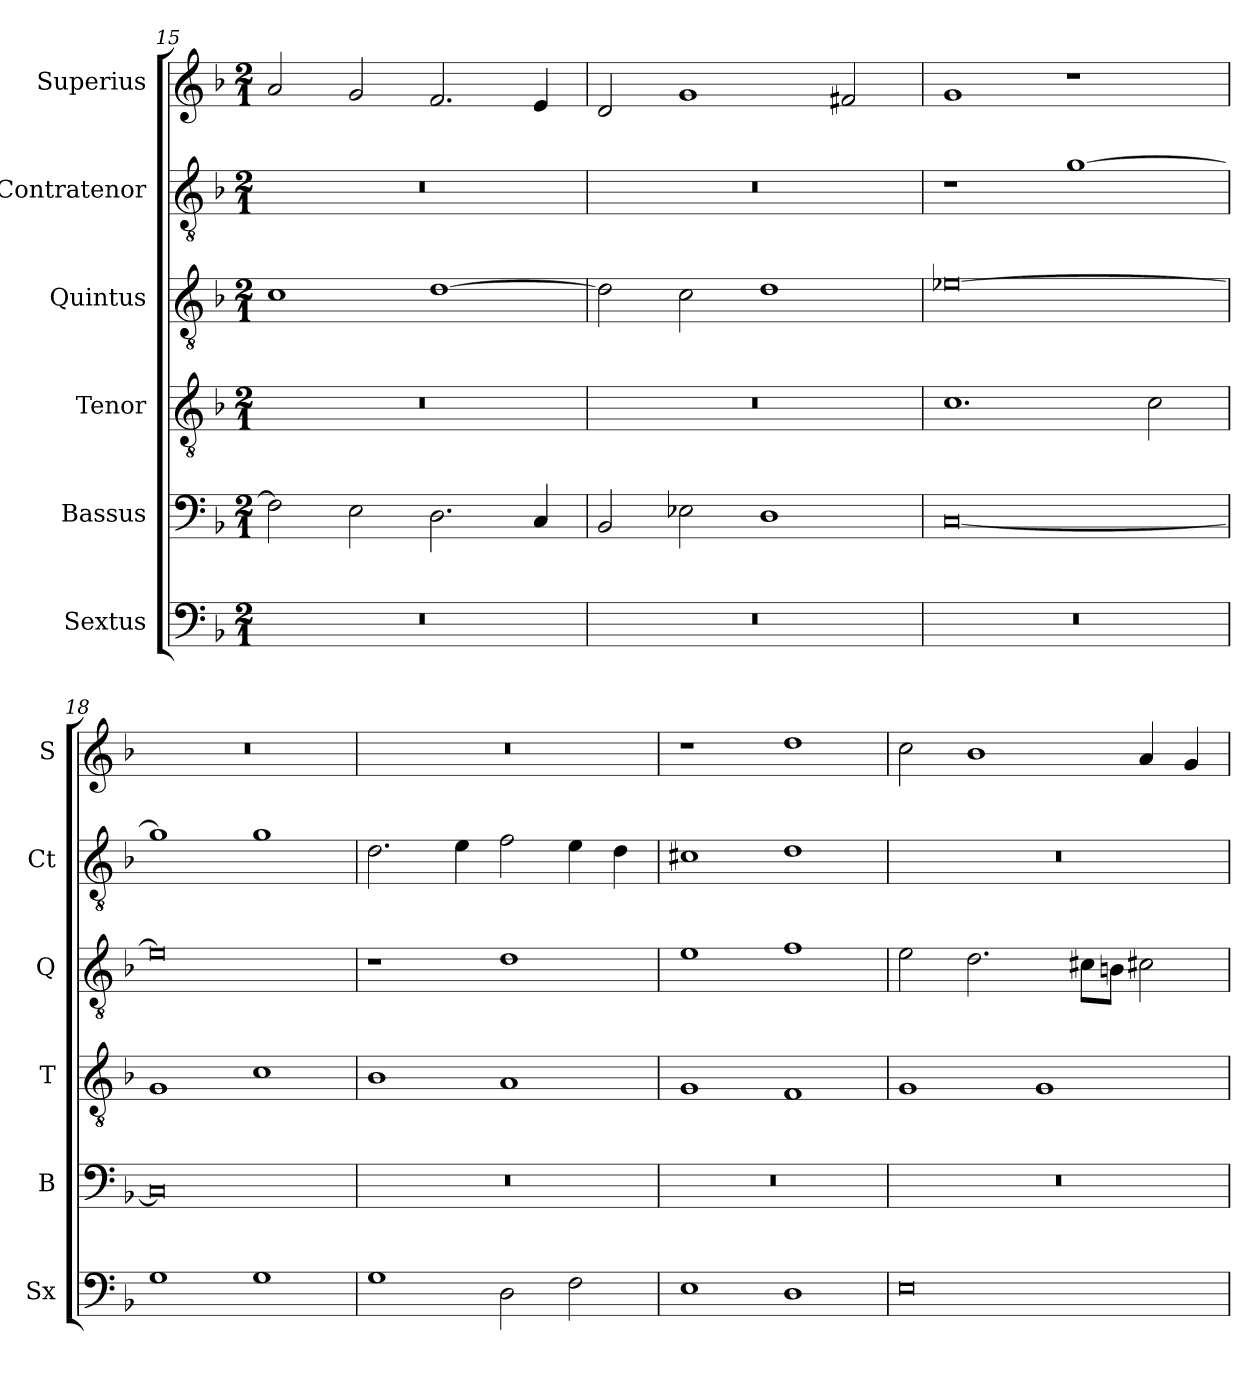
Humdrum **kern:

**kern	**kern	**kern	**kern	**kern	**kern
*part6	*part5	*part4	*part3	*part2	*part1
*staff6	*staff5	*staff4	*staff3	*staff2	*staff1
*I"Sextus	*I"Bassus	*I"Tenor	*I"Quintus	*I"Contratenor	*I"Superius
*I'Sx	*I'B	*I'T	*I'Q	*I'Ct	*I'S
*clefF4	*clefF4	*clefGv2	*clefGv2	*clefGv2	*clefG2
*k[b-]	*k[b-]	*k[b-]	*k[b-]	*k[b-]	*k[b-]
*M2/1	*M2/1	*M2/1	*M2/1	*M2/1	*M2/1
=15	=15	=15	=15	=15	=15
0r	2F\]	0r	1c	0r	2a/
.	2E\	.	.	.	2g/
.	2.D\	.	[1d	.	2.f/
.	4C/	.	.	.	4e/
=16	=16	=16	=16	=16	=16
0r	2BB-/	0r	2d\]	0r	2d/
.	2E-X\	.	2c\	.	1g
.	1D	.	1d	.	.
.	.	.	.	.	2f#X/
=17	=17	=17	=17	=17	=17
0r	[0C	1.c	[0e-X	1r	1g
.	.	.	.	[1g	1r
.	.	2c\	.	.	.
=18	=18	=18	=18	=18	=18
1G	0C]	1G	0e-]	1g]	0r
1G	.	1c	.	1g	.
=19	=19	=19	=19	=19	=19
1G	0r	1B-	1r	2.d\	0r
.	.	.	.	4e\	.
2D\	.	1A	1d	2f\	.
2F\	.	.	.	4e\	.
.	.	.	.	4d\	.
=20	=20	=20	=20	=20	=20
1E	0r	1G	1e	1c#X	1r
1D	.	1F	1f	1d	1dd
=21	=21	=21	=21	=21	=21
0E	0r	1G	2e\	0r	2cc\
.	.	.	2.d\	.	1b-
.	.	1G	.	.	.
.	.	.	8c#X\L	.	.
.	.	.	8Bn\J	.	.
.	.	.	2c#X\	.	4a/
.	.	.	.	.	4g/
=	=	=	=	=	=
*-	*-	*-	*-	*-	*-
